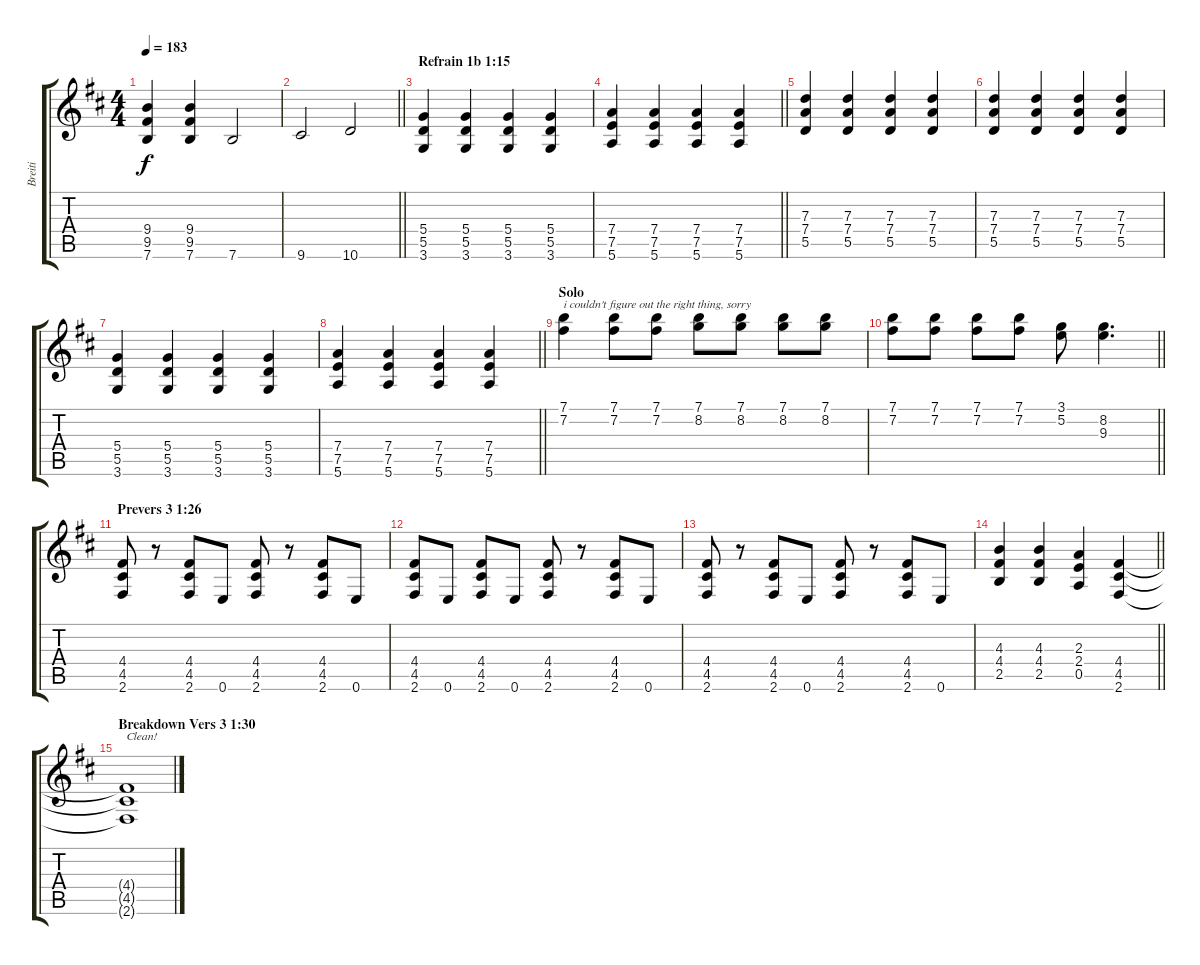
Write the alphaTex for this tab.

\track ("Breiti" "Breiti") {instrument distortionguitar}
\staff {score tabs}
\tuning (E4 B3 G3 D3 A2 E2) {hide}
\ts (4 4)
\tempo 183
\clef g2
\ks d
(9.4 9.5 7.6).4{dy f} (9.4 9.5 7.6).4 7.6.2 |
\barLineRight lightlight
9.6.2 10.6.2 |
\section ("" "Refrain 1b 1:15")
(5.4 5.5 3.6).4 (5.4 5.5 3.6).4 (5.4 5.5 3.6).4 (5.4 5.5 3.6).4 |
\barLineRight lightlight
(7.4 7.5 5.6).4 (7.4 7.5 5.6).4 (7.4 7.5 5.6).4 (7.4 7.5 5.6).4 |
(7.3 7.4 5.5).4 (7.3 7.4 5.5).4 (7.3 7.4 5.5).4 (7.3 7.4 5.5).4 |
(7.3 7.4 5.5).4 (7.3 7.4 5.5).4 (7.3 7.4 5.5).4 (7.3 7.4 5.5).4 |
(5.4 5.5 3.6).4 (5.4 5.5 3.6).4 (5.4 5.5 3.6).4 (5.4 5.5 3.6).4 |
\barLineRight lightlight
(7.4 7.5 5.6).4 (7.4 7.5 5.6).4 (7.4 7.5 5.6).4 (7.4 7.5 5.6).4 |
\section ("" "Solo")
(7.1 7.2).4{txt "i couldn't figure out the right thing, sorry"} (7.1 7.2).8 (7.1 7.2).8 (7.1 8.2).8 (7.1 8.2).8 (7.1 8.2).8 (7.1 8.2).8 |
\barLineRight lightlight
(7.1 7.2).8 (7.1 7.2).8 (7.1 7.2).8 (7.1 7.2).8 (3.1 5.2).8 (8.2 9.3).4{d} |
\section ("" "Prevers 3 1:26")
(4.4 4.5 2.6).8 r.8 (4.4 4.5 2.6).8 0.6.8 (4.4 4.5 2.6).8 r.8 (4.4 4.5 2.6).8 0.6.8 |
(4.4 4.5 2.6).8 0.6.8 (4.4 4.5 2.6).8 0.6.8 (4.4 4.5 2.6).8 r.8 (4.4 4.5 2.6).8 0.6.8 |
(4.4 4.5 2.6).8 r.8 (4.4 4.5 2.6).8 0.6.8 (4.4 4.5 2.6).8 r.8 (4.4 4.5 2.6).8 0.6.8 |
\barLineRight lightlight
(4.3 4.4 2.5).4 (4.3 4.4 2.5).4 (2.3 2.4 0.5).4 (4.4 4.5 2.6).4 |
\section ("" "Breakdown Vers 3 1:30")
(4.4{t} 4.5{t} 2.6{t}).1{txt "Clean!" instrument electricguitarclean}
